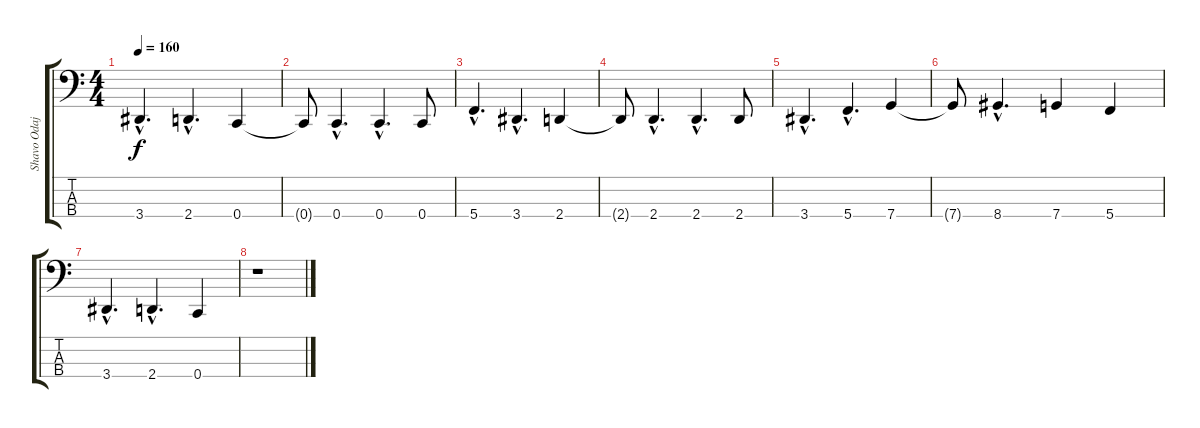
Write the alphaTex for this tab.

\track ("Shavo Odajian" "Shavo Odaj") {instrument electricbassfinger}
\staff {score tabs}
\tuning (F2 C2 G1 C1) {hide}
\ts (4 4)
\tempo 160
\clef f4
\ks c
3.4{hac}.4{d dy f} 2.4{hac}.4{d} 0.4.4 |
0.4{t}.8 0.4{hac}.4{d} 0.4{hac}.4{d} 0.4.8 |
5.4{hac}.4{d} 3.4{hac}.4{d} 2.4.4 |
2.4{t}.8 2.4{hac}.4{d} 2.4{hac}.4{d} 2.4.8 |
3.4{hac}.4{d} 5.4{hac}.4{d} 7.4.4 |
7.4{t}.8 8.4{hac}.4{d} 7.4.4 5.4.4 |
3.4{hac}.4{d} 2.4{hac}.4{d} 0.4.4 |
r.1
